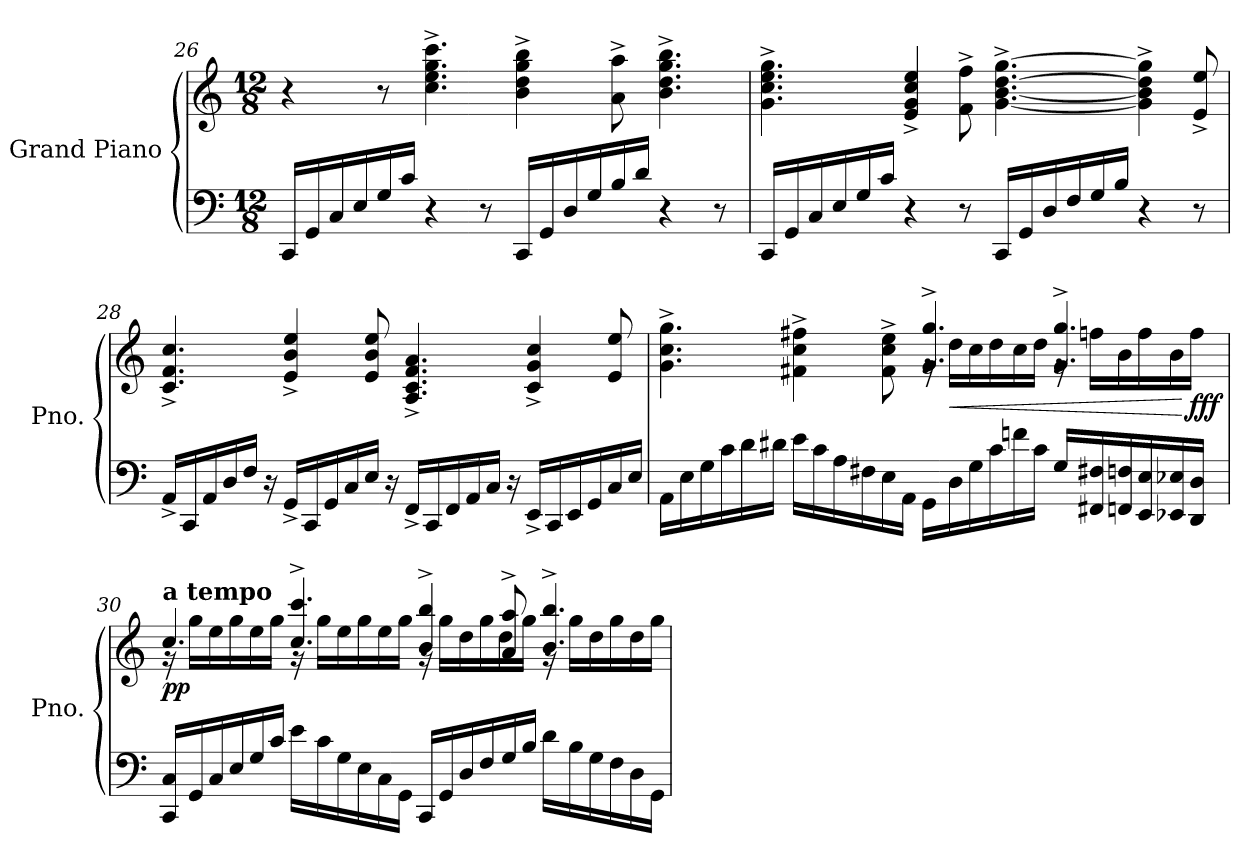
**kern	**kern	**dynam
*part1	*part1	*part1
*staff2	*staff1	*staff1/2
*I"Grand Piano	*	*
*I'Pno.	*	*
!!LO:LB:g=z
*clefF4	*clefG2	*
*k[]	*k[]	*
*M12/8	*M12/8	*
=26	=26	=26
16CC/LL	4r	.
16GG/	.	.
16C/	.	.
16E/	.	.
16G/	8r	.
16c/JJ	.	.
4r	4.cc\^ 4.ee\^ 4.gg\^ 4.ccc\^	.
8r	.	.
16CC/LL	4b\^ 4dd\^ 4gg\^ 4bb\^	.
16GG/	.	.
16D/	.	.
16G/	.	.
16B/	8a\^ 8aa\^	.
16d/JJ	.	.
4r	4.b\^ 4.dd\^ 4.gg\^ 4.bb\^	.
8r	.	.
=27	=27	=27
16CC/LL	4.g\^ 4.cc\^ 4.ee\^ 4.gg\^	.
16GG/	.	.
16C/	.	.
16E/	.	.
16G/	.	.
16c/JJ	.	.
4r	4e/^ 4g/^ 4cc/^ 4ee/^	.
8r	8f\^ 8ff\^	.
16CC/LL	[4.g\^ [4.b\^ [4.dd\^ [4.gg\^	.
16GG/	.	.
16D/	.	.
16F/	.	.
16G/	.	.
16B/JJ	.	.
4r	4g\]^ 4b\]^ 4dd\]^ 4gg\]^	.
8r	8e/^ 8ee/^	.
!!LO:PB:g=z
=28	=28	=28
16AA^/LL	4.c/^ 4.f/^ 4.cc/^	.
16CC/	.	.
16AA/	.	.
16D/	.	.
16F/JJ	.	.
16r	.	.
16GG^/LL	4e/^ 4b/^ 4ee/^	.
16CC/	.	.
16GG/	.	.
16C/	.	.
16E/JJ	8e/ 8b/ 8ee/	.
16r	.	.
16FF^/LL	4.A/^ 4.c/^ 4.f/^ 4.a/^	.
16CC/	.	.
16FF/	.	.
16AA/	.	.
16C/JJ	.	.
16r	.	.
16EE^/LL	4c/^ 4g/^ 4cc/^	.
16CC/	.	.
16EE/	.	.
16GG/	.	.
16C/	8e/ 8ee/	.
16E/JJ	.	.
=29	=29	=29
*	*^	*
16AA\LL	4.g\^ 4.cc\^ 4.gg\^	2.ryy	.
16E\	.	.	.
16G\	.	.	.
16c\	.	.	.
16d\	.	.	.
16d#X\JJ	.	.	.
16e\LL	4f#X\^ 4cc\^ 4ff#X\^	.	.
16c\	.	.	.
16A\	.	.	.
16F#X\	.	.	.
16E\	8f#\^ 8cc\^ 8ee\^	.	.
16AA\JJ	.	.	.
16GG\LL	4.g/^ 4.gg/^	16rg	.
!	!	!	!LO:HP:b
16D\	.	16dd\LL	<
16G\	.	16cc\	.
16c\	.	16dd\	.
16fn\	.	16cc\	.
16c\JJ	.	16dd\JJ	.
16G/LL	4.g/^ 4.gg/^	16rg	.
16FF#X/ 16F#X/	.	16ffn\LL	.
16FFn/ 16Fn/	.	16b\	.
16EE/ 16E/	.	16ff\	.
16EE-X/ 16E-X/	.	16b\	.
!	!	!	!LO:DY:n=1:b
16DD/ 16D/JJ	.	16ff\JJ	[ fff
!!LO:LB:g=z	!!
=30	=30	=30	=30
!	!LO:TX:a:B:t=a tempo	!	!
!	!	!	!LO:DY:b
16CC/ 16C/LL	4.cc/	16rg	pp
16GG/	.	16gg\LL	.
16C/	.	16ee\	.
16E/	.	16gg\	.
16G/	.	16ee\	.
16c/JJ	.	16gg\JJ	.
16e\LL	4.cc/^ 4.ccc/^	16rg	.
16c\	.	16gg\LL	.
16G\	.	16ee\	.
16E\	.	16gg\	.
16C\	.	16ee\	.
16GG\JJ	.	16gg\JJ	.
16CC/LL	4b/^ 4bb/^	16rg	.
16GG/	.	16gg\LL	.
16D/	.	16dd\	.
16F/	.	16gg\	.
16G/	8a/^ 8aa/^	16dd\	.
16B/JJ	.	16gg\JJ	.
16d\LL	4.b/^ 4.bb/^	16rg	.
16B\	.	16gg\LL	.
16G\	.	16dd\	.
16F\	.	16gg\	.
16D\	.	16dd\	.
16GG\JJ	.	16gg\JJ	.
*	*v	*v	*
=	=	=
*-	*-	*-
